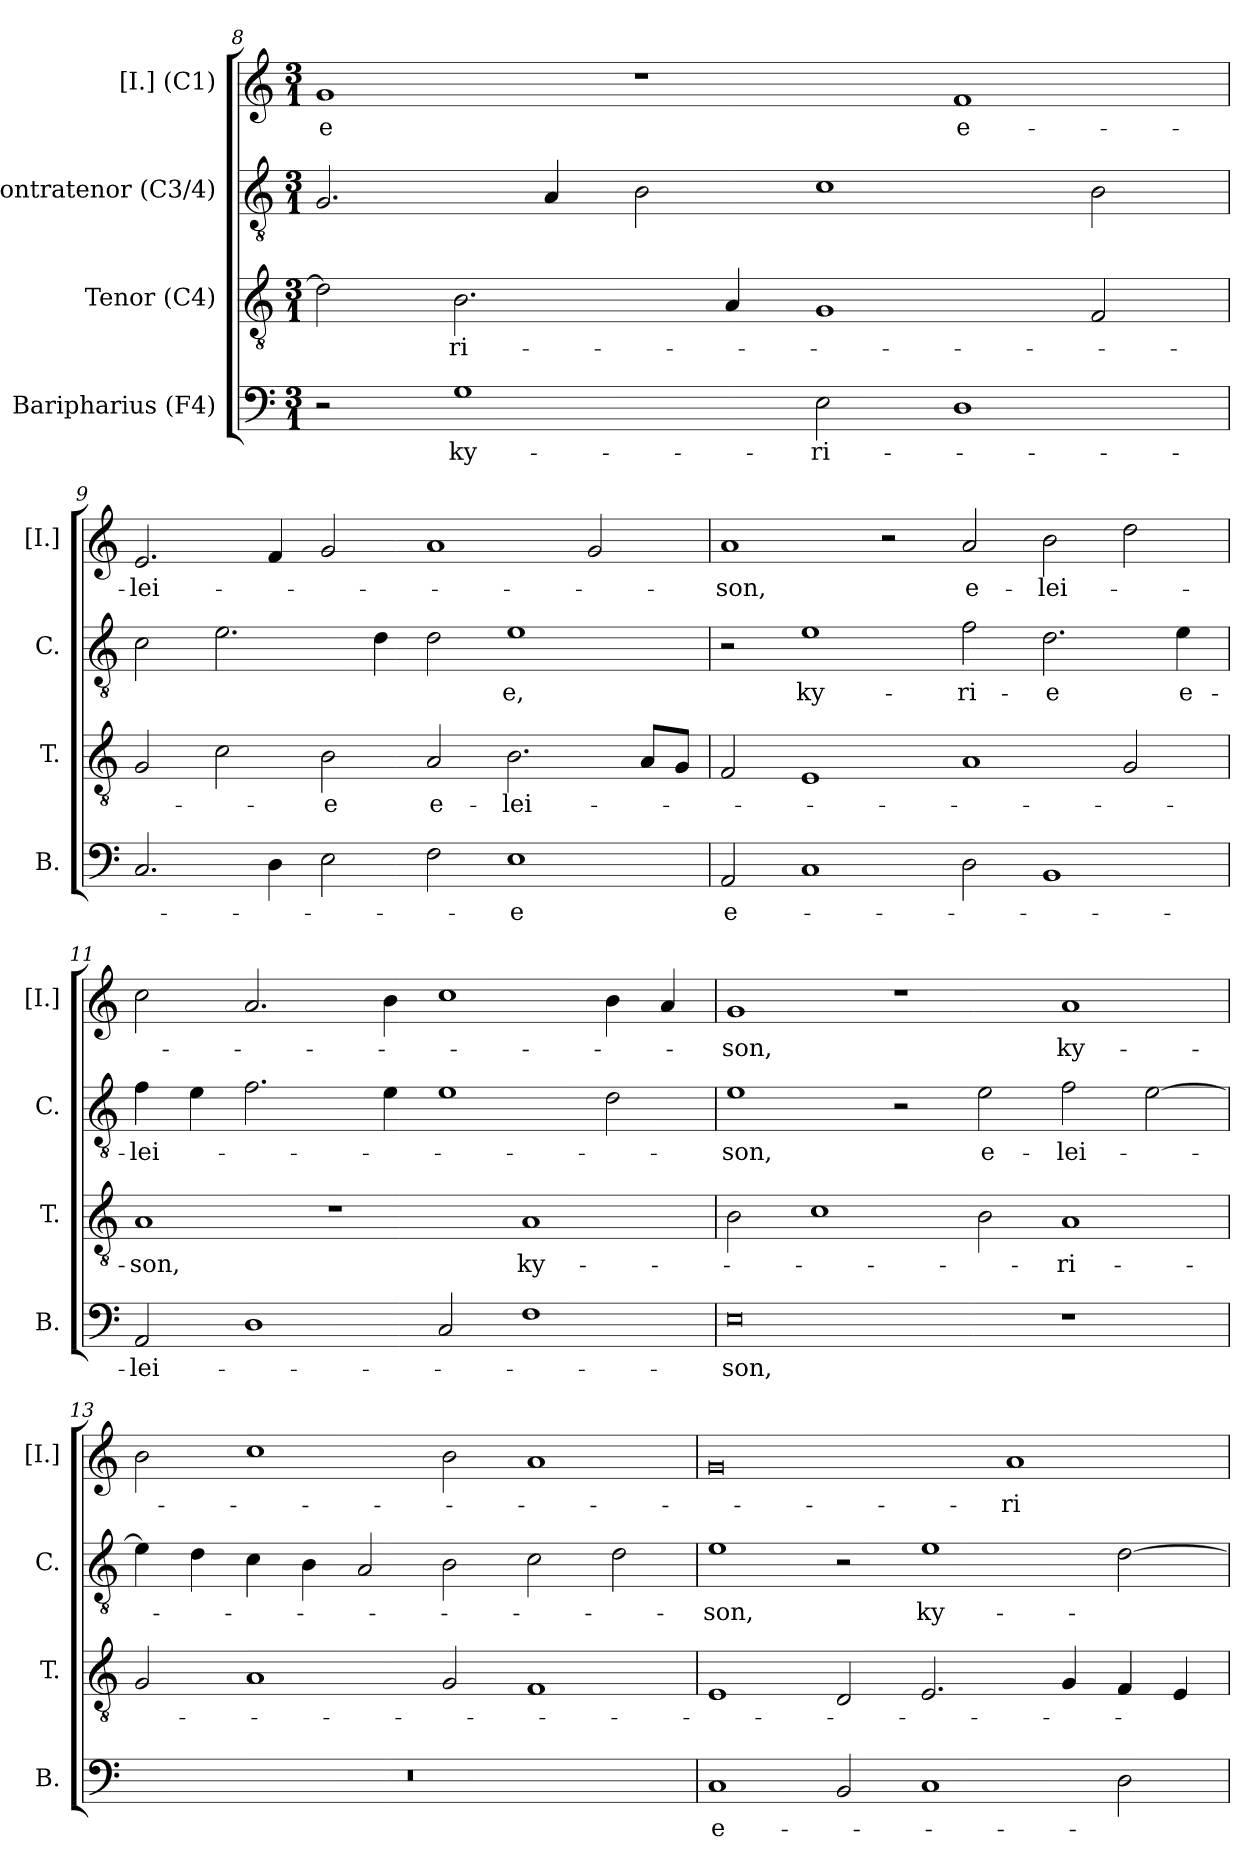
**kern	**text	**kern	**text	**kern	**text	**kern	**text
*part4	*part4	*part3	*part3	*part2	*part2	*part1	*part1
*staff4	*staff4	*staff3	*staff3	*staff2	*staff2	*staff1	*staff1
*I"Baripharius (F4)	*	*I"Tenor (C4)	*	*I"Contratenor (C3/4)	*	*I"[I.] (C1)	*
*I'B.	*	*I'T.	*	*I'C.	*	*I'[I.]	*
!!LO:PB:g=z
*clefF4	*	*clefGv2	*	*clefGv2	*	*clefG2	*
*	*	*ITrd7c12	*	*ITrd7c12	*	*	*
*k[]	*	*k[]	*	*k[]	*	*k[]	*
*C:	*	*C:	*	*C:	*	*C:	*
*M3/1	*	*M3/1	*	*M3/1	*	*M3/1	*
=8	=8	=8	=8	=8	=8	=8	=8
!	!	!	!	!	!	!	!LO:LY:b:color=#000000
2r	.	2Di\]	.	2.GGi/	.	1gi	-e
!	!LO:LY:b:color=#000000	!	!	!	!	!	!
!	!	!	!LO:LY:b:color=#000000	!	!	!	!
1Gi	ky-	2.BBi\	-ri-	.	.	.	.
.	.	.	.	4AAi/	.	.	.
.	.	.	.	2BBi\	.	1r	.
.	.	4AAi/	.	.	.	.	.
!	!LO:LY:b:color=#000000	!	!	!	!	!	!
2Ei\	-ri-	1GGi	.	1Ci	.	.	.
!	!	!	!	!	!	!	!LO:LY:b:color=#000000
1Di	.	.	.	.	.	1fi	e-
.	.	2FFi/	.	2BBi\	.	.	.
=9	=9	=9	=9	=9	=9	=9	=9
!	!	!	!	!	!	!	!LO:LY:b:color=#000000
2.Ci/	.	2GGi/	.	2Ci\	.	2.ei/	-lei-
.	.	2Ci\	.	2.Ei\	.	.	.
4Di\	.	.	.	.	.	4fi/	.
!	!	!	!LO:LY:b:color=#000000	!	!	!	!
2Ei\	.	2BBi\	-e	.	.	2gi/	.
.	.	.	.	4Di\	.	.	.
!	!	!	!LO:LY:b:color=#000000	!	!	!	!
2Fi\	.	2AAi/	e-	2Di\	.	1ai	.
!	!LO:LY:b:color=#000000	!	!	!	!	!	!
!	!	!	!LO:LY:b:color=#000000	!	!	!	!
!	!	!	!	!	!LO:LY:b:color=#000000	!	!
1Ei	-e	2.BBi\	-lei-	1Ei	-e,	.	.
.	.	.	.	.	.	2gi/	.
.	.	8AAi/L	.	.	.	.	.
.	.	8GGi/J	.	.	.	.	.
!!LO:LB:g=z
=10	=10	=10	=10	=10	=10	=10	=10
!	!LO:LY:b:color=#000000	!	!	!	!	!	!
!	!	!	!	!	!	!	!LO:LY:b:color=#000000
2AAi/	e-	2FFi/	.	2r	.	1ai	-son,
!	!	!	!	!	!LO:LY:b:color=#000000	!	!
1Ci	.	1EEi	.	1Ei	ky-	.	.
.	.	.	.	.	.	2r	.
!	!	!	!	!	!LO:LY:b:color=#000000	!	!
!	!	!	!	!	!	!	!LO:LY:b:color=#000000
2Di\	.	1AAi	.	2Fi\	-ri-	2ai/	e-
!	!	!	!	!	!LO:LY:b:color=#000000	!	!
!	!	!	!	!	!	!	!LO:LY:b:color=#000000
1BBi	.	.	.	2.Di\	-e	2bi\	-lei-
.	.	2GGi/	.	.	.	2ddi\	.
!	!	!	!	!	!LO:LY:b:color=#000000	!	!
.	.	.	.	4Ei\	e-	.	.
=11	=11	=11	=11	=11	=11	=11	=11
!	!LO:LY:b:color=#000000	!	!	!	!	!	!
!	!	!	!LO:LY:b:color=#000000	!	!	!	!
!	!	!	!	!	!LO:LY:b:color=#000000	!	!
2AAi/	-lei-	1AAi	-son,	4Fi\	-lei-	2cci\	.
.	.	.	.	4Ei\	.	.	.
1Di	.	.	.	2.Fi\	.	2.ai/	.
.	.	1r	.	.	.	.	.
.	.	.	.	4Ei\	.	4bi\	.
2Ci/	.	.	.	1Ei	.	1cci	.
!	!	!	!LO:LY:b:color=#000000	!	!	!	!
1Fi	.	1AAi	ky-	.	.	.	.
.	.	.	.	2Di\	.	4bi\	.
.	.	.	.	.	.	4ai/	.
=12	=12	=12	=12	=12	=12	=12	=12
!	!LO:LY:b:color=#000000	!	!	!	!	!	!
!	!	!	!	!	!LO:LY:b:color=#000000	!	!
!	!	!	!	!	!	!	!LO:LY:b:color=#000000
0Ei	-son,	2BBi\	.	1Ei	-son,	1gi	-son,
.	.	1Ci	.	.	.	.	.
.	.	.	.	2r	.	1r	.
!	!	!	!	!	!LO:LY:b:color=#000000	!	!
.	.	2BBi\	.	2Ei\	e-	.	.
!	!	!	!LO:LY:b:color=#000000	!	!	!	!
!	!	!	!	!	!LO:LY:b:color=#000000	!	!
!	!	!	!	!	!	!	!LO:LY:b:color=#000000
1r	.	1AAi	-ri-	2Fi\	-lei-	1ai	ky-
.	.	.	.	[2Ei\	.	.	.
!!LO:LB:g=z
=13	=13	=13	=13	=13	=13	=13	=13
!LO:N:vis=1	!	!	!	!	!	!	!
0.r	.	2GGi/	.	4Ei\]	.	2bi\	.
.	.	.	.	4Di\	.	.	.
.	.	1AAi	.	4Ci\	.	1cci	.
.	.	.	.	4BBi\	.	.	.
.	.	.	.	2AAi/	.	.	.
.	.	2GGi/	.	2BBi\	.	2bi\	.
.	.	1FFi	.	2Ci\	.	1ai	.
.	.	.	.	2Di\	.	.	.
=14	=14	=14	=14	=14	=14	=14	=14
!	!LO:LY:b:color=#000000	!	!	!	!	!	!
!	!	!	!	!	!LO:LY:b:color=#000000	!	!
1Ci	e-	1EEi	.	1Ei	-son,	0gi	.
2BBi/	.	2DDi/	.	2r	.	.	.
!	!	!	!	!	!LO:LY:b:color=#000000	!	!
1Ci	.	2.EEi/	.	1Ei	ky-	.	.
!	!	!	!	!	!	!	!LO:LY:b:color=#000000
.	.	.	.	.	.	1ai	-ri-
.	.	4GGi/	.	.	.	.	.
2Di\	.	4FFi/	.	[2Di\	.	.	.
.	.	4EEi/	.	.	.	.	.
=	=	=	=	=	=	=	=
*-	*-	*-	*-	*-	*-	*-	*-
